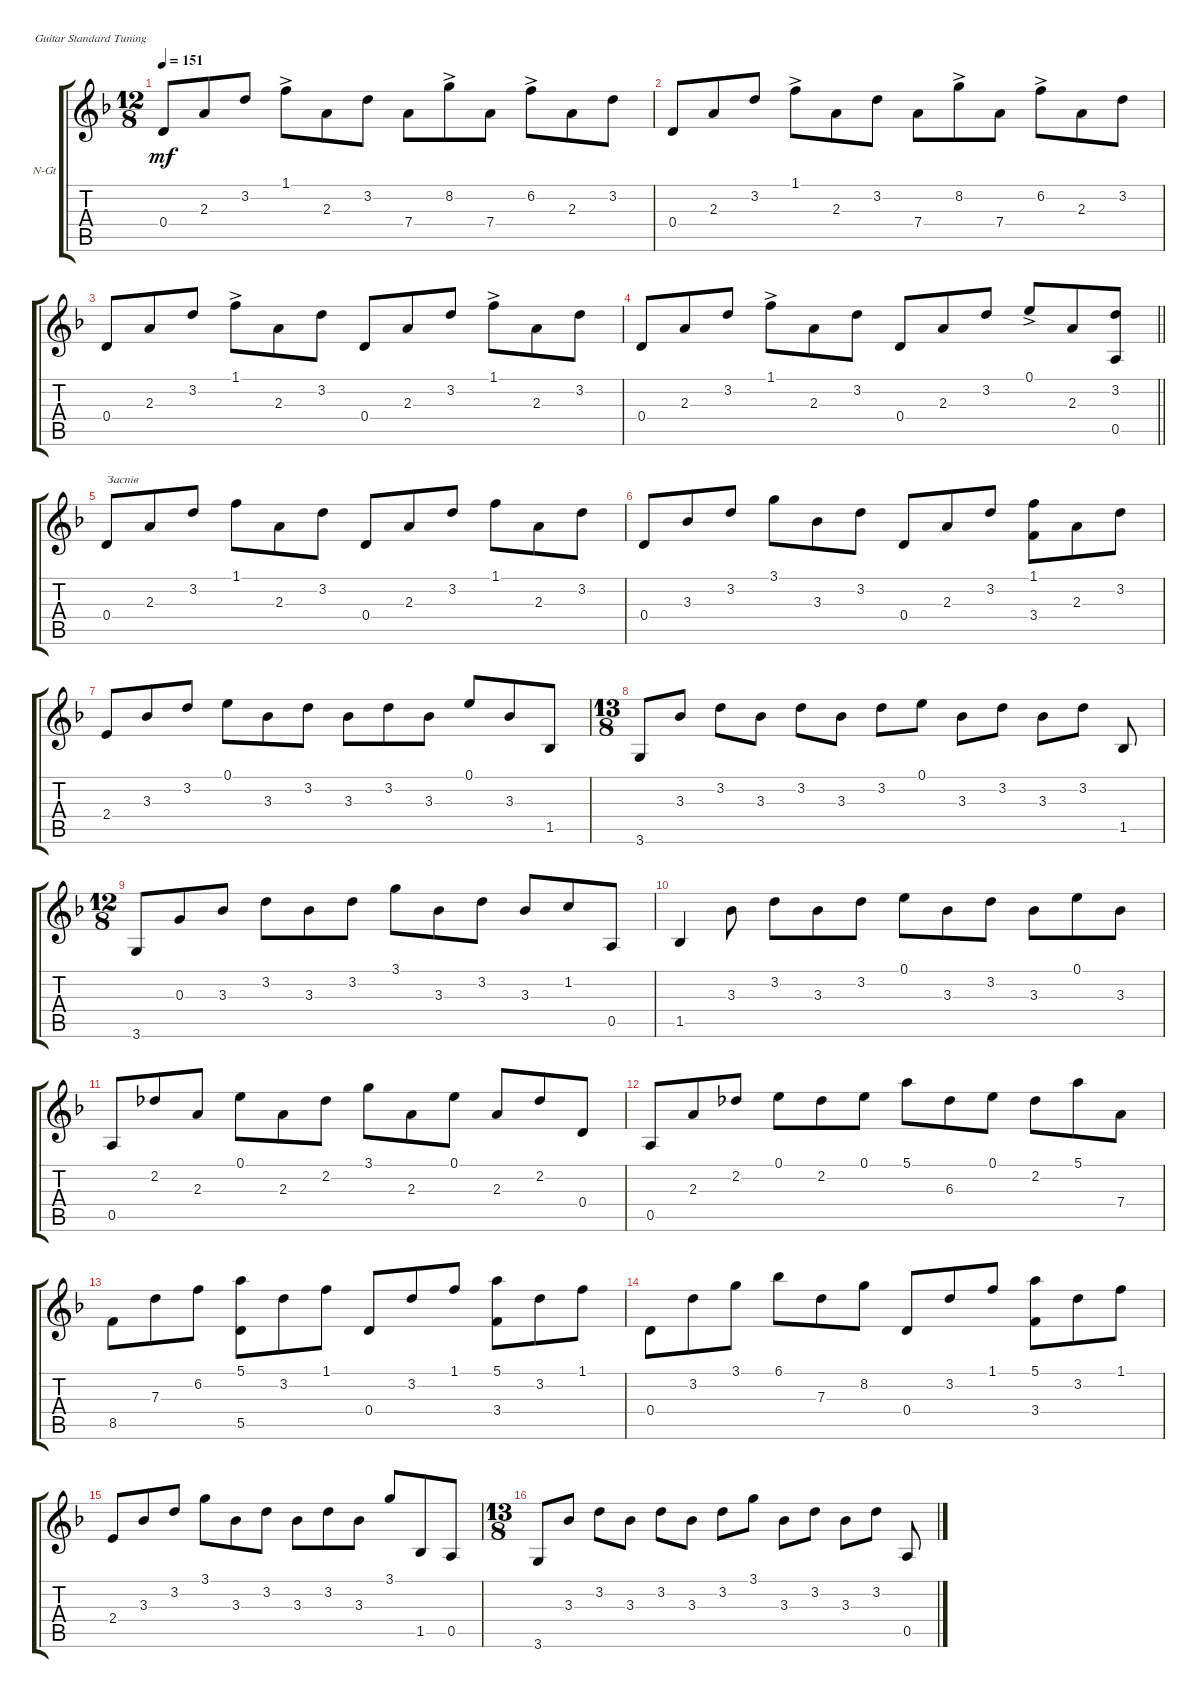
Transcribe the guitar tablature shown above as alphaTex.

\defaultSystemsLayout 4
\bracketExtendMode groupsimilarinstruments
\firstSystemTrackNameOrientation horizontal
\otherSystemsTrackNameOrientation horizontal
\track ("Nylon Guitar" "N-Gt") {instrument acousticguitarnylon}
\staff {score tabs}
\tuning (E4 B3 G3 D3 A2 E2)
\ts (12 8)
\tempo 151
\clef g2
\ks dminor
0.4.8{dy mf instrument acousticguitarnylon} 2.3.8 3.2.8 1.1{ac}.8 2.3.8 3.2.8 7.4.8 8.2{ac}.8 7.4.8 6.2{ac}.8 2.3.8 3.2.8 |
0.4.8 2.3.8 3.2.8 1.1{ac}.8 2.3.8 3.2.8 7.4.8 8.2{ac}.8 7.4.8 6.2{ac}.8 2.3.8 3.2.8 |
0.4.8 2.3.8 3.2.8 1.1{ac}.8 2.3.8 3.2.8 0.4.8 2.3.8 3.2.8 1.1{ac}.8 2.3.8 3.2.8 |
\barLineRight lightlight
0.4.8 2.3.8 3.2.8 1.1{ac}.8 2.3.8 3.2.8 0.4.8 2.3.8 3.2.8 0.1{ac}.8 2.3.8 (3.2 0.5).8 |
0.4.8{txt "Заспів"} 2.3.8 3.2.8 1.1.8 2.3.8 3.2.8 0.4.8 2.3.8 3.2.8 1.1.8 2.3.8 3.2.8 |
0.4.8 3.3.8 3.2.8 3.1.8 3.3.8 3.2.8 0.4.8 2.3.8 3.2.8 (1.1 3.4).8 2.3.8 3.2.8 |
2.4.8 3.3.8 3.2.8 0.1.8 3.3.8 3.2.8 3.3.8 3.2.8 3.3.8 0.1.8 3.3.8 1.5.8 |
\ts (13 8)
3.6.8 3.3.8 3.2.8 3.3.8 3.2.8 3.3.8 3.2.8 0.1.8 3.3.8 3.2.8 3.3.8 3.2.8 1.5.8 |
\ts (12 8)
3.6.8 0.3.8 3.3.8 3.2.8 3.3.8 3.2.8 3.1.8 3.3.8 3.2.8 3.3.8 1.2.8 0.5.8 |
1.5.4 3.3.8 3.2.8 3.3.8 3.2.8 0.1.8 3.3.8 3.2.8 3.3.8 0.1.8 3.3.8 |
0.5.8 2.2.8 2.3.8 0.1.8 2.3.8 2.2.8 3.1.8 2.3.8 0.1.8 2.3.8 2.2.8 0.4.8 |
0.5.8 2.3.8 2.2.8 0.1.8 2.2.8 0.1.8 5.1.8 6.3.8 0.1.8 2.2.8 5.1.8 7.4.8 |
8.5.8 7.3.8 6.2.8 (5.1 5.5).8 3.2.8 1.1.8 0.4.8 3.2.8 1.1.8 (5.1 3.4).8 3.2.8 1.1.8 |
0.4.8 3.2.8 3.1.8 6.1.8 7.3.8 8.2.8 0.4.8 3.2.8 1.1.8 (5.1 3.4).8 3.2.8 1.1.8 |
2.4.8 3.3.8 3.2.8 3.1.8 3.3.8 3.2.8 3.3.8 3.2.8 3.3.8 3.1.8 1.5.8 0.5.8 |
\ts (13 8)
3.6.8 3.3.8 3.2.8 3.3.8 3.2.8 3.3.8 3.2.8 3.1.8 3.3.8 3.2.8 3.3.8 3.2.8 0.5.8
